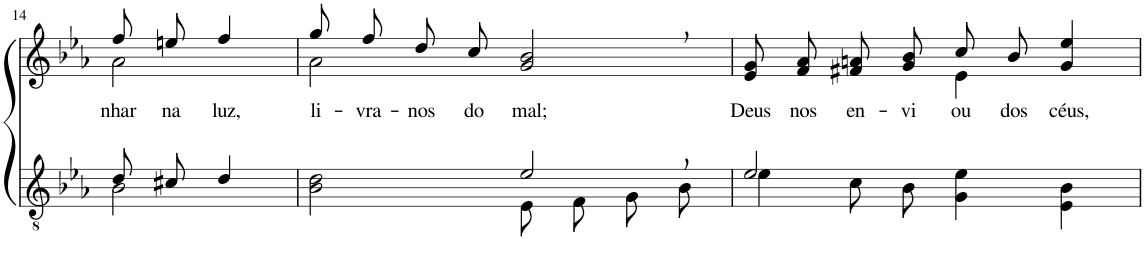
**kern	**kern	**text
*part2	*part1	*part1
*staff2	*staff1	*staff1
*I"Parte III e IV	*I"Parte I e II	*
!!LO:PB:g=z
*clefGv2	*clefG2	*
*Trd3c5	*Trd3c5	*
*k[b-e-a-]	*k[b-e-a-]	*
*M4/4	*M4/4	*
*met(c)	*met(c)	*
=14	=14	=14
*^	*^	*
!	!	!	!	!LO:LY:b
8d/L	2B-\	8ff/L	2a-\	-nhar
!	!	!	!	!LO:LY:b
8c#X/J	.	8een/J	.	na
!	!	!	!	!LO:LY:b
4d/	.	4ff/	.	luz,
=15	=15	=15	=15	=15
!	!	!	!	!LO:LY:b
2ryy	2B-\ 2d\	8gg/L	2a-\	li-
!	!	!	!	!LO:LY:b
.	.	8ff/J	.	-vra-
!	!	!	!	!LO:LY:b
.	.	8dd/L	.	-nos
!	!	!	!	!LO:LY:b
.	.	8cc/J	.	do
!	!	!	!	!LO:LY:b
2e-,/	8E-\L	2g/, 2b-/,	2ryy	mal;
.	8F\J	.	.	.
.	8G\L	.	.	.
.	8B-\J	.	.	.
=16	=16	=16	=16	=16
!	!	!	!	!LO:LY:b
2e-/	4e-\	8e-/ 8g/L	2ryy	Deus
!	!	!	!	!LO:LY:b
.	.	8f/ 8a-/J	.	nos
!	!	!	!	!LO:LY:b
.	8c\L	8f#X/ 8an/L	.	en-
!	!	!	!	!LO:LY:b
.	8B-\J	8g/ 8b-/J	.	-vi-
!	!	!	!	!LO:LY:b
2ryy	4G\ 4e-\	8cc/L	4e-\	-ou
!	!	!	!	!LO:LY:b
.	.	8b-/J	.	dos
!	!	!	!	!LO:LY:b
.	4E-\ 4B-\	4g/ 4ee-/	4ryy	céus,
*v	*v	*	*	*
*	*v	*v	*
=	=	=
*-	*-	*-
